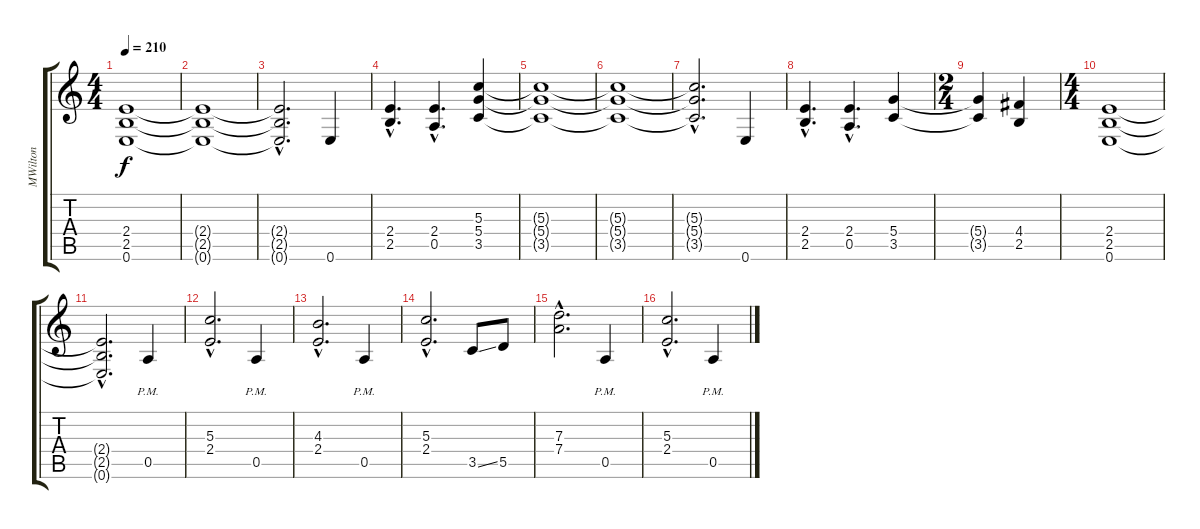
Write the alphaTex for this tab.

\track ("MWilton" "MWilton") {instrument distortionguitar}
\staff {score tabs}
\tuning (E4 B3 G3 D3 A2 E2) {hide}
\ts (4 4)
\tempo 210
\clef g2
\ks c
(2.4 2.5 0.6).1{dy f} |
(2.4{t} 2.5{t} 0.6{t}).1 |
(2.4{hac t} 2.5{hac t} 0.6{hac t}).2{d} 0.6.4 |
(2.4{hac} 2.5{hac}).4{d} (2.4{hac} 0.5{hac}).4{d} (5.3 5.4 3.5).4 |
(5.3{t} 5.4{t} 3.5{t}).1 |
(5.3{t} 5.4{t} 3.5{t}).1 |
(5.3{hac t} 5.4{hac t} 3.5{hac t}).2{d} 0.6.4 |
(2.4{hac} 2.5{hac}).4{d} (2.4{hac} 0.5{hac}).4{d} (5.4 3.5).4 |
\ts (2 4)
(5.4{t} 3.5{t}).4 (4.4 2.5).4 |
\ts (4 4)
(2.4 2.5 0.6).1 |
(2.4{hac t} 2.5{hac t} 0.6{hac t}).2{d} 0.5{pm}.4 |
(5.3{hac} 2.4{hac}).2{d} 0.5{pm}.4 |
(4.3{hac} 2.4{hac}).2{d} 0.5{pm}.4 |
(5.3{hac} 2.4{hac}).2{d} 3.5{ss}.8 5.5.8 |
(7.3{hac} 7.4{hac}).2{d} 0.5{pm}.4 |
(5.3{hac} 2.4{hac}).2{d} 0.5{pm}.4
